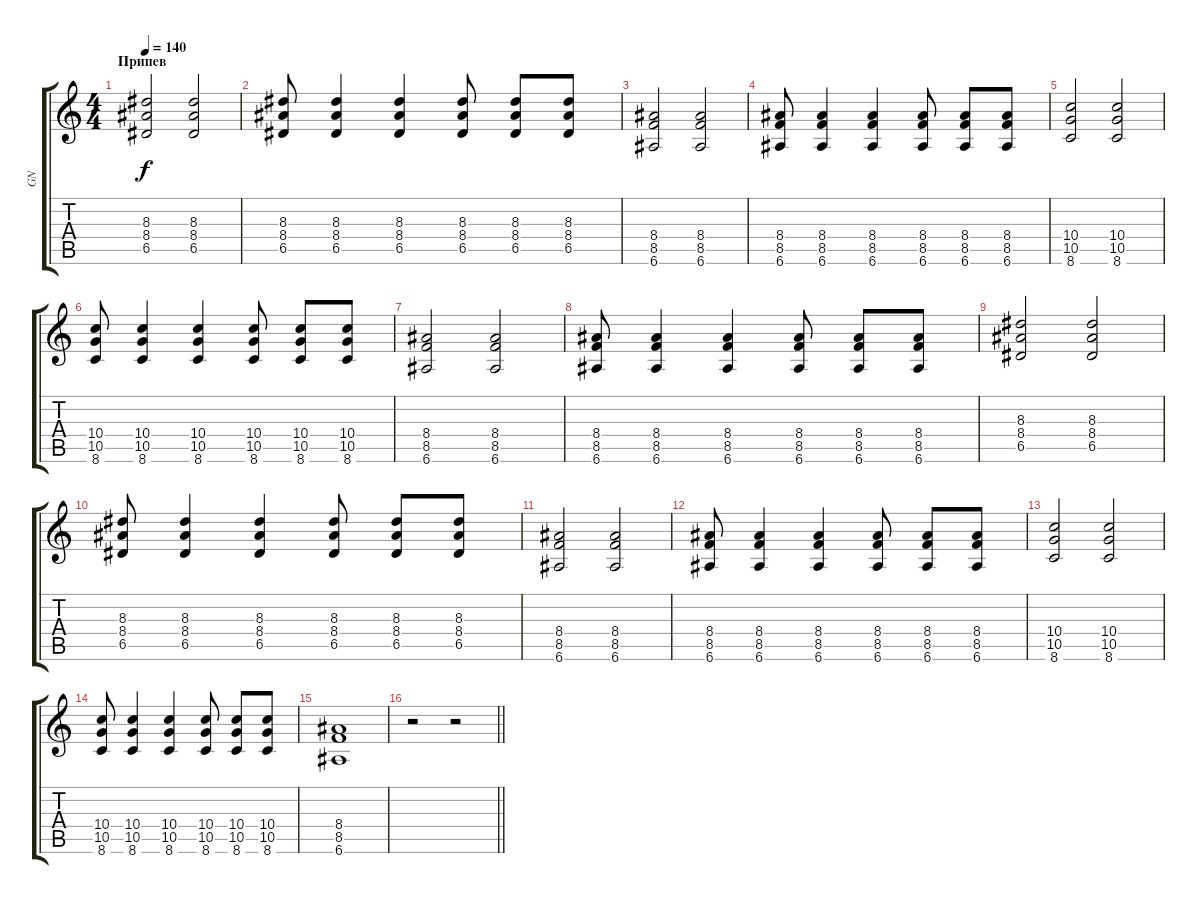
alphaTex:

\track ("GN " "GN ") {instrument overdrivenguitar}
\staff {score tabs}
\tuning (E4 B3 G3 D3 A2 E2) {hide}
\ts (4 4)
\section ("" "Припев")
\tempo 140
\clef g2
\ks c
(8.3 8.4 6.5).2{dy f} (8.3 8.4 6.5).2 |
(8.3 8.4 6.5).8 (8.3 8.4 6.5).4 (8.3 8.4 6.5).4 (8.3 8.4 6.5).8 (8.3 8.4 6.5).8 (8.3 8.4 6.5).8 |
(8.4 8.5 6.6).2 (8.4 8.5 6.6).2 |
(8.4 8.5 6.6).8 (8.4 8.5 6.6).4 (8.4 8.5 6.6).4 (8.4 8.5 6.6).8 (8.4 8.5 6.6).8 (8.4 8.5 6.6).8 |
(10.4 10.5 8.6).2 (10.4 10.5 8.6).2 |
(10.4 10.5 8.6).8 (10.4 10.5 8.6).4 (10.4 10.5 8.6).4 (10.4 10.5 8.6).8 (10.4 10.5 8.6).8 (10.4 10.5 8.6).8 |
(8.4 8.5 6.6).2 (8.4 8.5 6.6).2 |
(8.4 8.5 6.6).8 (8.4 8.5 6.6).4 (8.4 8.5 6.6).4 (8.4 8.5 6.6).8 (8.4 8.5 6.6).8 (8.4 8.5 6.6).8 |
(8.3 8.4 6.5).2 (8.3 8.4 6.5).2 |
(8.3 8.4 6.5).8 (8.3 8.4 6.5).4 (8.3 8.4 6.5).4 (8.3 8.4 6.5).8 (8.3 8.4 6.5).8 (8.3 8.4 6.5).8 |
(8.4 8.5 6.6).2 (8.4 8.5 6.6).2 |
(8.4 8.5 6.6).8 (8.4 8.5 6.6).4 (8.4 8.5 6.6).4 (8.4 8.5 6.6).8 (8.4 8.5 6.6).8 (8.4 8.5 6.6).8 |
(10.4 10.5 8.6).2 (10.4 10.5 8.6).2 |
(10.4 10.5 8.6).8 (10.4 10.5 8.6).4 (10.4 10.5 8.6).4 (10.4 10.5 8.6).8 (10.4 10.5 8.6).8 (10.4 10.5 8.6).8 |
(8.4 8.5 6.6).1 |
\barLineRight lightlight
r.2 r.2
